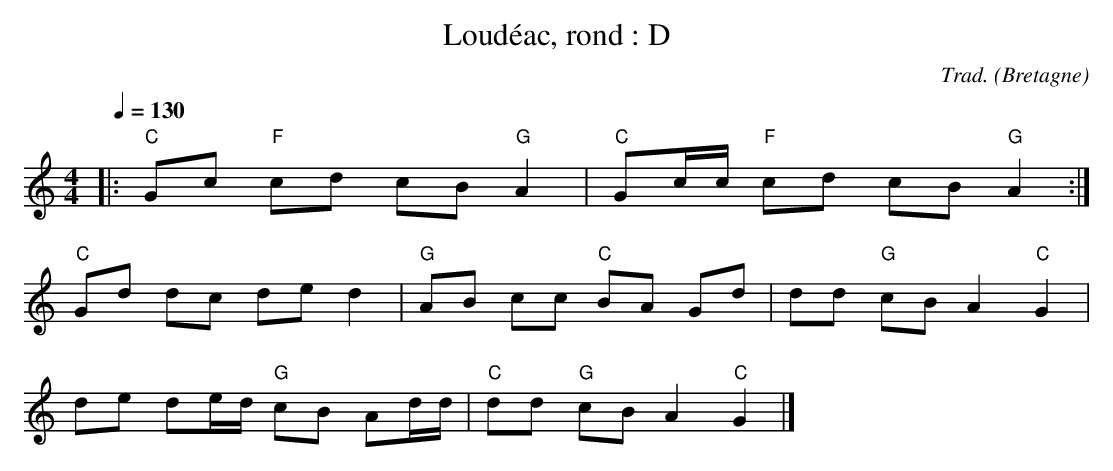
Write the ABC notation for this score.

X:1
T:Loudéac, rond : D
C:Trad.
O:Bretagne
M:4/4
L:1/8
Q:1/4=130
K:C treble
|: "C"Gc "F"cd cB "G"A2 | "C"Gc/c/ "F"cd cB "G"A2 :|
"C"Gd dc de d2 | "G"AB cc "C"BA Gd | dd "G"cB A2 "C"G2 |
de de/d/ "G"cB Ad/d/ | "C"dd "G"cB A2 "C"G2 |]
